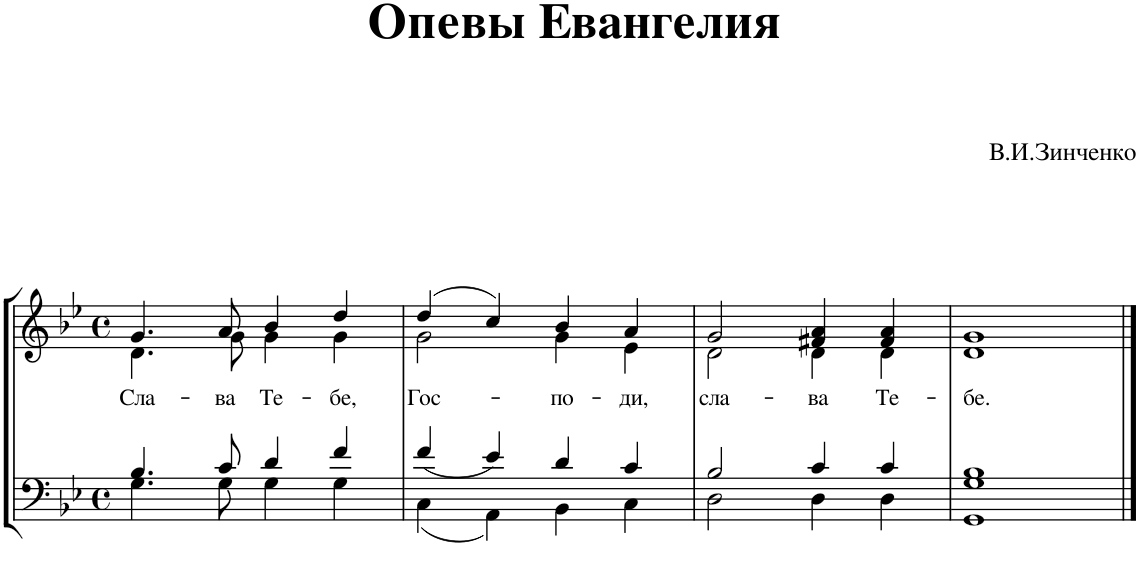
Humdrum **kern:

**kern	**kern	**text
*part1	*part1	*part1
*staff2	*staff1	*staff1
*I"Piano	*	*
*I'Pno.	*	*
*clefF4	*clefG2	*
*k[b-e-]	*k[b-e-]	*
*M4/4	*M4/4	*
*met(c)	*met(c)	*
=1	=1	=1
*^	*^	*
*	*^	*	*	*
!	!	!	!	!	!LO:LY:b
1ryy	4.B-/	4.G\	4.g/	4.d\	Сла-
!	!	!	!	!	!LO:LY:b
.	8c/	8G\	8a/	8g\	-ва
!	!	!	!	!	!LO:LY:b
.	4d/	4G\	4b-/	4g\	Те-
!	!	!	!	!	!LO:LY:b
.	4f/	4G\	4dd/	4g\	-бе,
=2	=2	=2	=2	=2	=2
!	!	!	!	!	!LO:LY:b
1ryy	4f/	4C\	(4dd/	2g\	Гос-
.	4e-/	4AA\	4cc/)	.	.
!	!	!	!	!	!LO:LY:b
.	4d/	4BB-\	4b-/	4g\	по-
!	!	!	!	!	!LO:LY:b
.	4c/	4C\	4a/	4e-\	-ди,
=3	=3	=3	=3	=3	=3
!	!	!	!	!	!LO:LY:b
1ryy	2B-/	2D\	2g/	2d\	сла-
!	!	!	!	!	!LO:LY:b
.	4c/	4D\	4f#X/ 4a/	4d\	-ва
!	!	!	!	!	!LO:LY:b
.	4c/	4D\	4f#/ 4a/	4d\	Те-
=4	=4	=4	=4	=4	=4
!	!	!	!	!	!LO:LY:b
1ryy	1G 1B-	1GG	1g	1d	-бе.
*v	*v	*v	*	*	*
*	*v	*v	*
==	==	==
*-	*-	*-
